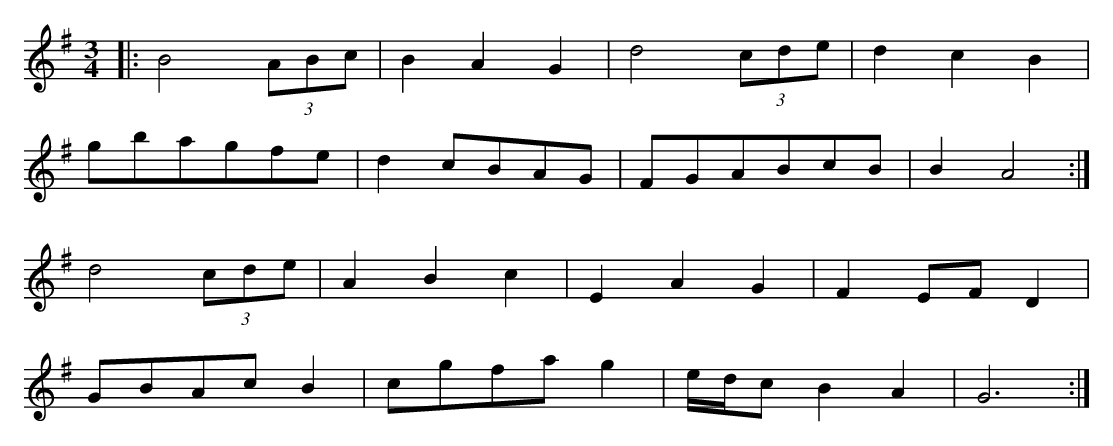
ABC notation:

X:1
M:3/4
K:G
|:B4 (3ABc|B2 A2 G2|d4 (3cde|d2 c2 B2|
gbagfe|d2 cBAG|FGABcB|B2 A4:|
d4 (3cde|A2 B2 c2|E2 A2 G2|F2 EF D2|
GBAc B2|cgfa g2|e/d/c B2 A2|G6:|
